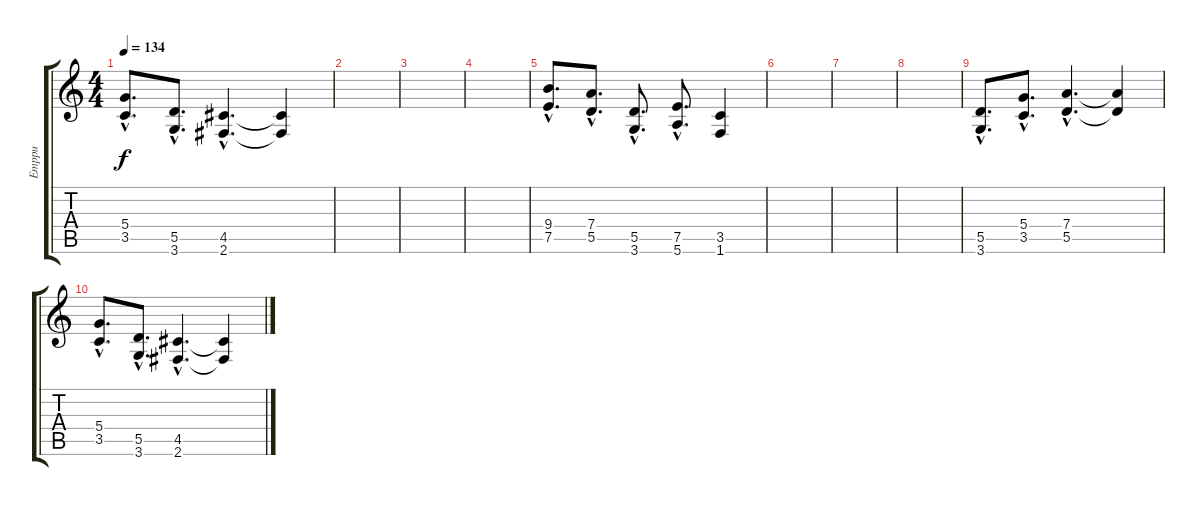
\track ("Emppu" "Emppu") {instrument overdrivenguitar}
\staff {score tabs}
\tuning (E4 B3 G3 D3 A2 E2) {hide}
\ts (4 4)
\tempo 134
\clef g2
\ks c
(5.4{hac} 3.5{hac}).8{d dy f} (5.5{hac} 3.6{hac}).8{d} (4.5{hac} 2.6{hac}).4{d} (4.5{t} 2.6{t}).4 |
|
|
|
(9.4{hac} 7.5{hac}).8{d} (7.4{hac} 5.5{hac}).8{d} (5.5{hac} 3.6{hac}).8{d} (7.5{hac} 5.6{hac}).8{d} (3.5 1.6).4 |
|
|
|
(5.5{hac} 3.6{hac}).8{d} (5.4{hac} 3.5{hac}).8{d} (7.4{hac} 5.5{hac}).4{d} (7.4{t} 5.5{t}).4 |
(5.4{hac} 3.5{hac}).8{d} (5.5{hac} 3.6{hac}).8{d} (4.5{hac} 2.6{hac}).4{d} (4.5{t} 2.6{t}).4
